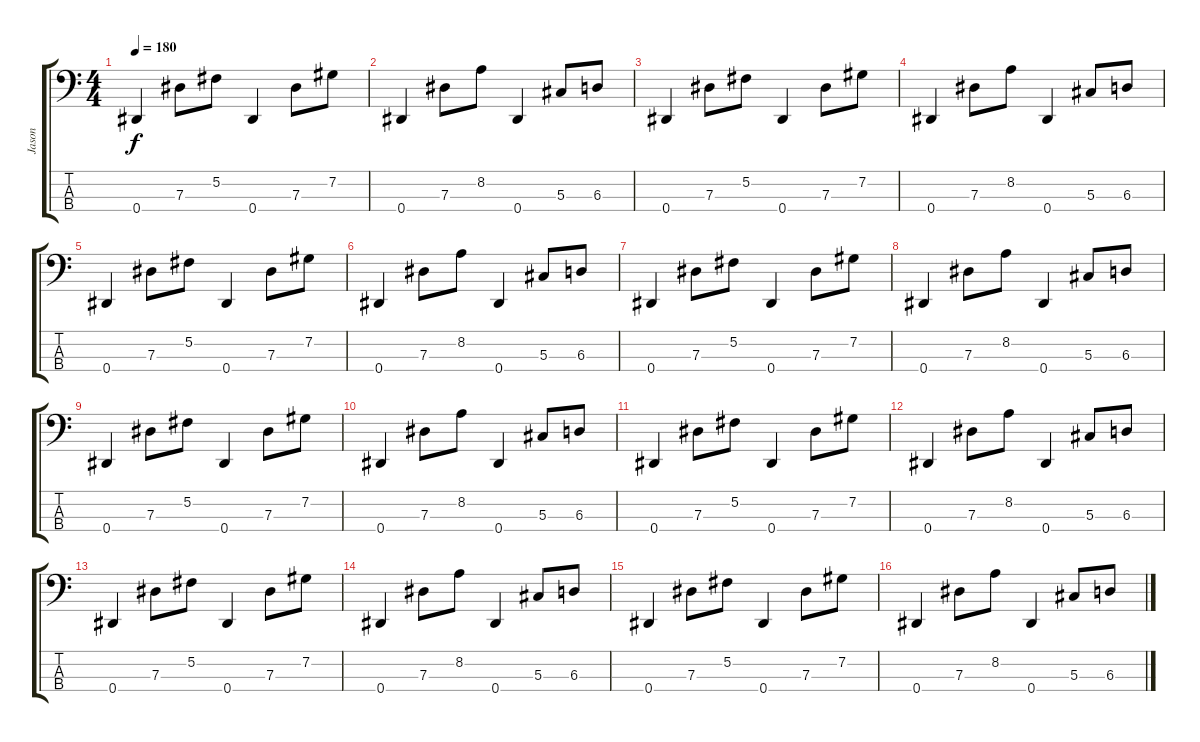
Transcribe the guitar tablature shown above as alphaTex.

\track ("Jason" "Jason") {instrument electricbasspick}
\staff {score tabs}
\tuning (Gb2 Db2 Ab1 Eb1) {hide}
\ts (4 4)
\tempo 180
\clef f4
\ks c
0.4.4{dy f} 7.3.8 5.2.8 0.4.4 7.3.8 7.2.8 |
0.4.4 7.3.8 8.2.8 0.4.4 5.3.8 6.3.8 |
0.4.4 7.3.8 5.2.8 0.4.4 7.3.8 7.2.8 |
0.4.4 7.3.8 8.2.8 0.4.4 5.3.8 6.3.8 |
0.4.4 7.3.8 5.2.8 0.4.4 7.3.8 7.2.8 |
0.4.4 7.3.8 8.2.8 0.4.4 5.3.8 6.3.8 |
0.4.4 7.3.8 5.2.8 0.4.4 7.3.8 7.2.8 |
0.4.4 7.3.8 8.2.8 0.4.4 5.3.8 6.3.8 |
0.4.4 7.3.8 5.2.8 0.4.4 7.3.8 7.2.8 |
0.4.4 7.3.8 8.2.8 0.4.4 5.3.8 6.3.8 |
0.4.4 7.3.8 5.2.8 0.4.4 7.3.8 7.2.8 |
0.4.4 7.3.8 8.2.8 0.4.4 5.3.8 6.3.8 |
0.4.4 7.3.8 5.2.8 0.4.4 7.3.8 7.2.8 |
0.4.4 7.3.8 8.2.8 0.4.4 5.3.8 6.3.8 |
0.4.4 7.3.8 5.2.8 0.4.4 7.3.8 7.2.8 |
0.4.4 7.3.8 8.2.8 0.4.4 5.3.8 6.3.8
